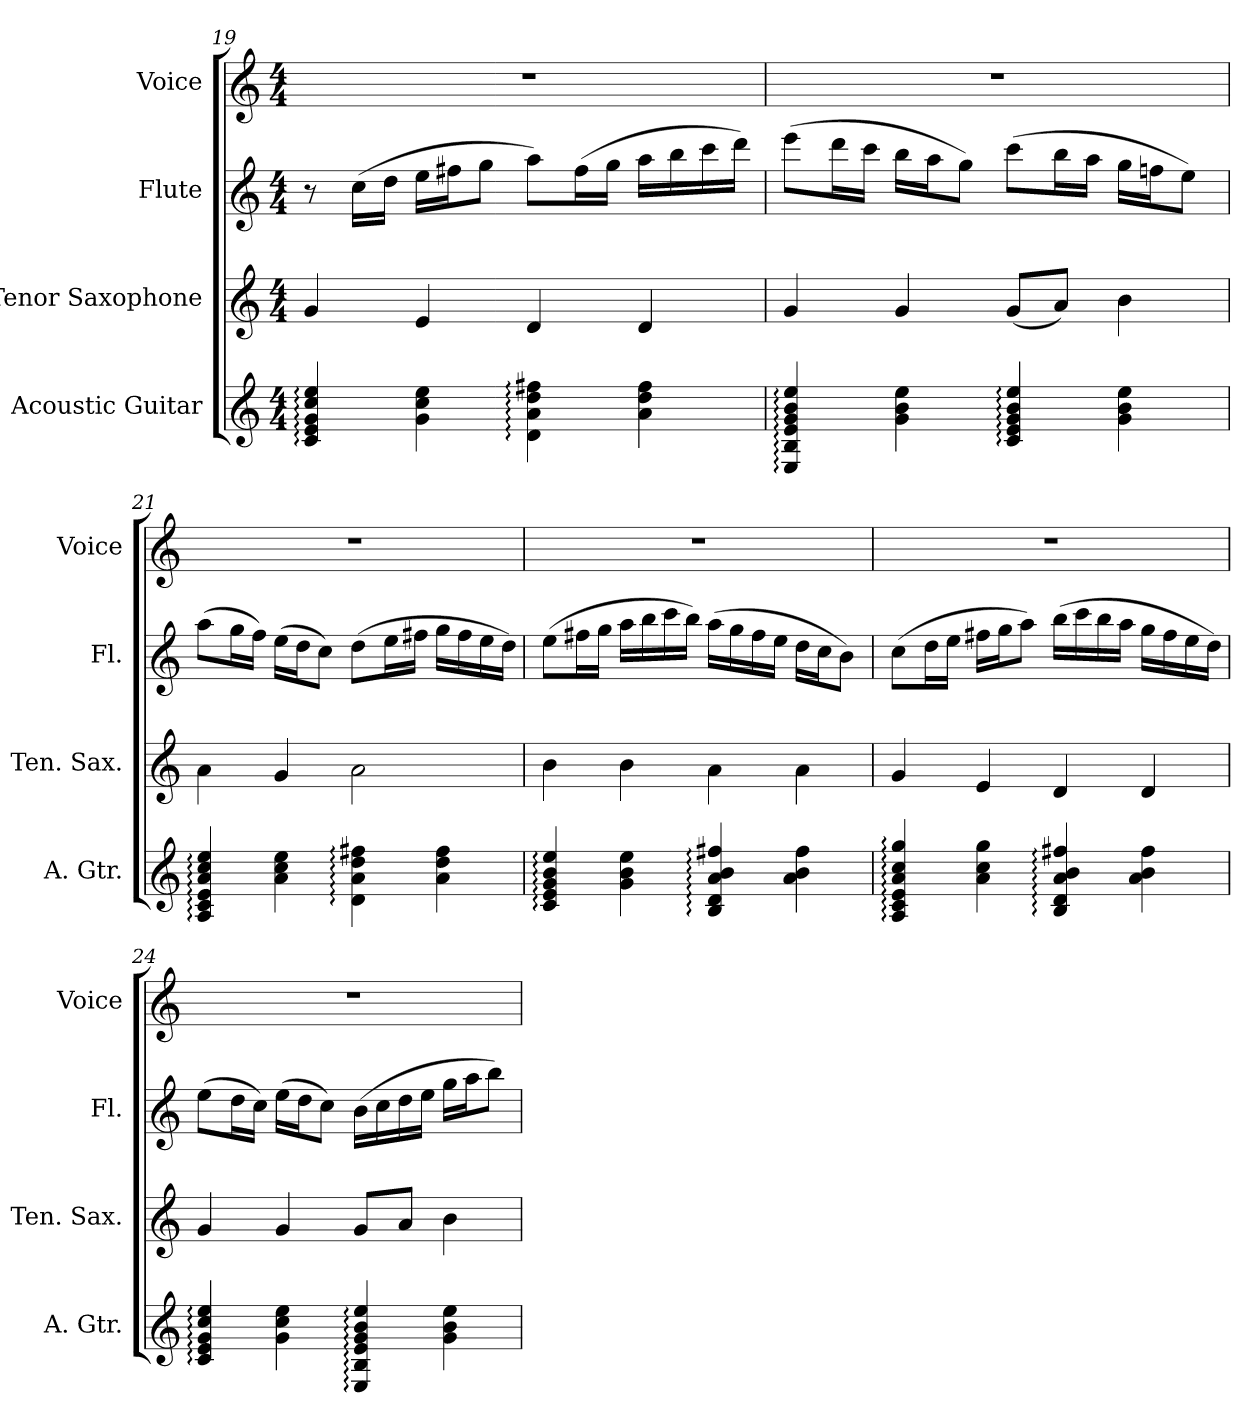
**kern	**kern	**kern	**kern
*part4	*part3	*part2	*part1
*staff4	*staff3	*staff2	*staff1
*I"Acoustic Guitar	*I"Tenor Saxophone	*I"Flute	*I"Voice
*I'A. Gtr.	*I'Ten. Sax.	*I'Fl.	*I'Voice
*clefG2	*clefG2	*clefG2	*clefG2
*ITrd7c12	*ITrd8c14	*	*
*k[]	*k[]	*k[]	*k[]
*C:	*C:	*C:	*C:
*M4/4	*M4/4	*M4/4	*M4/4
=19	=19	=19	=19
4Ci/: 4Ei: 4Gi: 4ci: 4ei:	4Gi/	8r	1r
.	.	(16cci\LL	.
.	.	16ddi\JJ	.
4Gi\ 4ci 4ei	4Ei/	16eei\LL	.
.	.	16ff#Xi\J	.
.	.	8ggi\J	.
4Di\: 4Ai: 4di: 4f#Xi:	4Di/	8aai\L)	.
.	.	(16ff#i\L	.
.	.	16ggi\JJ	.
4Ai\ 4di 4f#i	4Di/	16aai\LL	.
.	.	16bbi\	.
.	.	16ccci\	.
.	.	16dddi\JJ)	.
=20	=20	=20	=20
4EEi/: 4BBi: 4Ei: 4Gi: 4Bi: 4ei:	4Gi/	(8eeei\L	1r
.	.	16dddi\L	.
.	.	16ccci\JJ	.
4Gi\ 4Bi 4ei	4Gi/	16bbi\LL	.
.	.	16aai\J	.
.	.	8ggi\J)	.
4Ci/: 4Ei: 4Gi: 4Bi: 4ei:	(8Gi/L	(8ccci\L	.
.	8Ai/J)	16bbi\L	.
.	.	16aai\JJ	.
4Gi\ 4Bi 4ei	4Bi\	16ggi\LL	.
.	.	16ffni\J	.
.	.	8eei\J)	.
=21	=21	=21	=21
4AAi/: 4Ci: 4Ei: 4Ai: 4ci: 4ei:	4Ai\	(8aai\L	1r
.	.	16ggi\L	.
.	.	16ffi\JJ)	.
4Ai\ 4ci 4ei	4Gi/	(16eei\LL	.
.	.	16ddi\J	.
.	.	8cci\J)	.
4Di\: 4Ai: 4di: 4f#Xi:	2Ai\	(8ddi\L	.
.	.	16eei\L	.
.	.	16ff#Xi\JJ	.
4Ai\ 4di 4f#i	.	16ggi\LL	.
.	.	16ff#i\	.
.	.	16eei\	.
.	.	16ddi\JJ)	.
!!LO:LB:g=z
=22	=22	=22	=22
4Ci/: 4Ei: 4Gi: 4Bi: 4ei:	4Bi\	(8eei\L	1r
.	.	16ff#Xi\L	.
.	.	16ggi\JJ	.
4Gi\ 4Bi 4ei	4Bi\	16aai\LL	.
.	.	16bbi\	.
.	.	16ccci\	.
.	.	16bbi\JJ)	.
4BBi/: 4Di: 4Ai: 4Bi: 4f#Xi:	4Ai\	(16aai\LL	.
.	.	16ggi\	.
.	.	16ff#i\	.
.	.	16eei\JJ	.
4Ai\ 4Bi 4f#i	4Ai\	16ddi\LL	.
.	.	16cci\J	.
.	.	8bi\J)	.
=23	=23	=23	=23
4AAi/: 4Ci: 4Ei: 4Ai: 4ci: 4gi:	4Gi/	(8cci\L	1r
.	.	16ddi\L	.
.	.	16eei\JJ	.
4Ai\ 4ci 4gi	4Ei/	16ff#Xi\LL	.
.	.	16ggi\J	.
.	.	8aai\J)	.
4BBi/: 4Di: 4Ai: 4Bi: 4f#Xi:	4Di/	(16bbi\LL	.
.	.	16ccci\	.
.	.	16bbi\	.
.	.	16aai\JJ	.
4Ai\ 4Bi 4f#i	4Di/	16ggi\LL	.
.	.	16ff#i\	.
.	.	16eei\	.
.	.	16ddi\JJ)	.
=24	=24	=24	=24
4Ci/: 4Ei: 4Gi: 4ci: 4ei:	4Gi/	(8eei\L	1r
.	.	16ddi\L	.
.	.	16cci\JJ)	.
4Gi\ 4ci 4ei	4Gi/	(16eei\LL	.
.	.	16ddi\J	.
.	.	8cci\J)	.
4EEi/: 4BBi: 4Ei: 4Gi: 4Bi: 4ei:	8Gi/L	(16bi\LL	.
.	.	16cci\	.
.	8Ai/J	16ddi\	.
.	.	16eei\JJ	.
4Gi\ 4Bi 4ei	4Bi\	16ggi\LL	.
.	.	16aai\J	.
.	.	8bbi\J)	.
=	=	=	=
*-	*-	*-	*-
